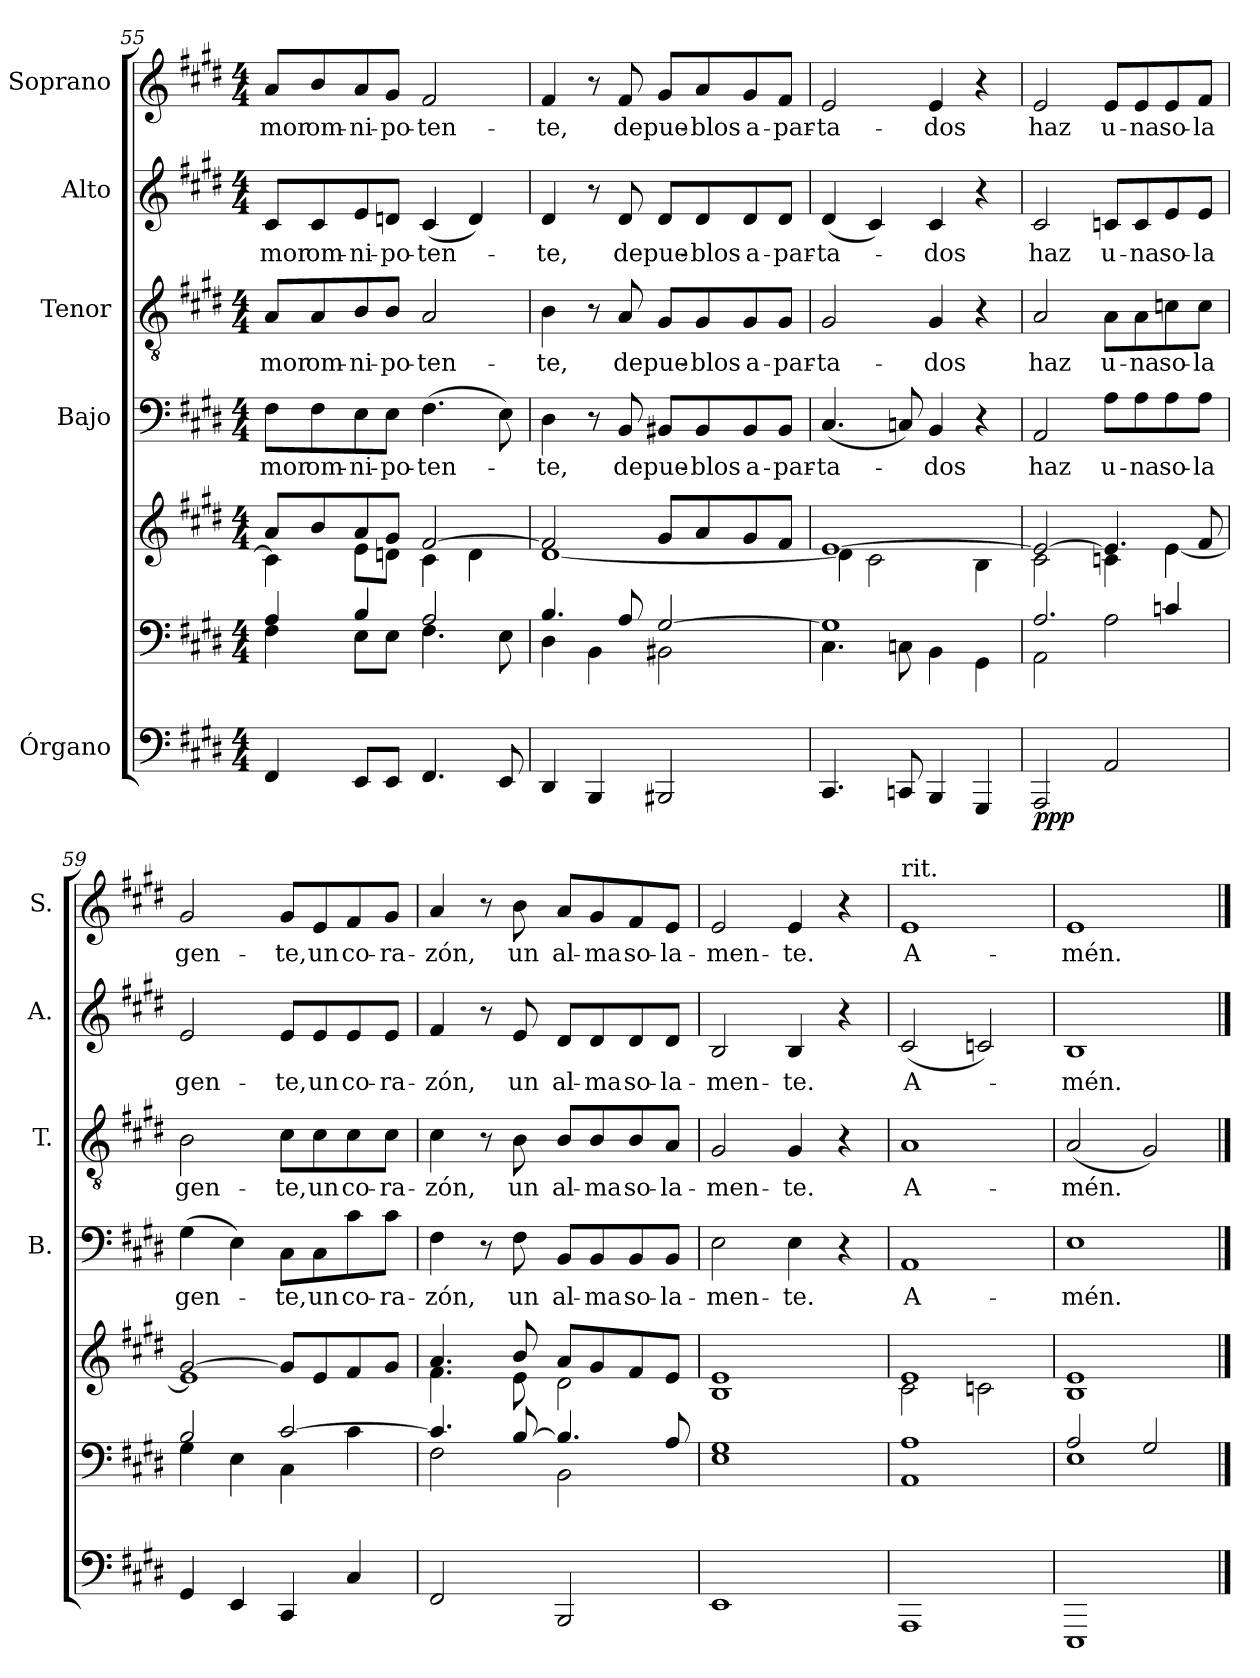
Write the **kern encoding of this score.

**kern	**kern	**kern	**dynam	**kern	**text	**kern	**text	**kern	**text	**kern	**text
*part5	*part5	*part5	*part5	*part4	*part4	*part3	*part3	*part2	*part2	*part1	*part1
*staff7	*staff6	*staff5	*staff5/6/7	*staff4	*staff4	*staff3	*staff3	*staff2	*staff2	*staff1	*staff1
*I"Órgano	*	*	*	*I"Bajo	*	*I"Tenor	*	*I"Alto	*	*I"Soprano	*
*	*	*	*	*I'B.	*	*I'T.	*	*I'A.	*	*I'S.	*
*clefF4	*clefF4	*clefG2	*	*clefF4	*	*clefGv2	*	*clefG2	*	*clefG2	*
*k[f#c#g#d#]	*k[f#c#g#d#]	*k[f#c#g#d#]	*	*k[f#c#g#d#]	*	*k[f#c#g#d#]	*	*k[f#c#g#d#]	*	*k[f#c#g#d#]	*
*M4/4	*M4/4	*M4/4	*	*M4/4	*	*M4/4	*	*M4/4	*	*M4/4	*
=55	=55	=55	=55	=55	=55	=55	=55	=55	=55	=55	=55
*	*^	*^	*	*	*	*	*	*	*	*	*
4FF#/	4A/	4F#\	8a/L	4c#\]	.	8F#\L	-mor	8A/L	-mor	8c#/L	-mor	8a/L	-mor
.	.	.	8b/	.	.	8F#\	om-	8A/	om-	8c#/	om-	8b/	om-
8EE/L	4B/	8E\L	8a/	8e\L	.	8E\	-ni-	8B/	-ni-	8e/	-ni-	8a/	-ni-
8EE/J	.	8E\J	8g#/J	8dn\J	.	8E\J	-po-	8B/J	-po-	8dn/J	-po-	8g#/J	-po-
4.FF#/	2A/	4.F#\	[2f#/	4c#\	.	(4.F#\	-ten-	2A/	-ten-	(4c#/	-ten-	2f#/	-ten-
.	.	.	.	4d\	.	.	.	.	.	4d/)	.	.	.
8EE/	.	8E\	.	.	.	8E\)	.	.	.	.	.	.	.
=56	=56	=56	=56	=56	=56	=56	=56	=56	=56	=56	=56	=56	=56
4DD#/	4.B/	4D#\	2f#/]	[1d#	.	4D#\	-te,	4B\	-te,	4d#/	-te,	4f#/	-te,
4BBB/	.	4BB\	.	.	.	8r	.	8r	.	8r	.	8r	.
.	8A/	.	.	.	.	8BB/	de	8A/	de	8d#/	de	8f#/	de
2BBB#X/	[2G#/	2BB#X\	8g#/L	.	.	8BB#X/L	pue-	8G#/L	pue-	8d#/L	pue-	8g#/L	pue-
.	.	.	8a/	.	.	8BB#/	-blos	8G#/	-blos	8d#/	-blos	8a/	-blos
.	.	.	8g#/	.	.	8BB#/	a-	8G#/	a-	8d#/	a-	8g#/	a-
.	.	.	8f#/J	.	.	8BB#/J	-par-	8G#/J	-par-	8d#/J	-par-	8f#/J	-par-
=57	=57	=57	=57	=57	=57	=57	=57	=57	=57	=57	=57	=57	=57
4.CC#/	1G#]	4.C#\	[1e	4d#\]	.	(4.C#/	-ta-	2G#/	-ta-	(4d#/	-ta-	2e/	-ta-
.	.	.	.	2c#\	.	.	.	.	.	4c#/)	.	.	.
8CCn/	.	8Cn\	.	.	.	8Cn/)	.	.	.	.	.	.	.
4BBB/	.	4BB\	.	.	.	4BB/	-dos	4G#/	-dos	4c#/	-dos	4e/	-dos
4GGG#/	.	4GG#\	.	4B\	.	4r	.	4r	.	4r	.	4r	.
=58	=58	=58	=58	=58	=58	=58	=58	=58	=58	=58	=58	=58	=58
!	!	!	!	!	!LO:DY:b=3	!	!	!	!	!	!	!	!
!	!	!	!	!	!LO:DY:n=1:b=2	!	!	!	!	!	!	!	!
!	!	!	!	!	!LO:DY:n=2:b	!	!	!	!	!	!	!	!
2AAA/	2.A/	2AA\	2e/_	2c#\	p p p	2AA/	haz	2A/	haz	2c#/	haz	2e/	haz
2AA/	.	2A\	4.e/]	4cn\	.	8A\L	u-	8A\L	u-	8cn/L	u-	8e/L	u-
.	.	.	.	.	.	8A\	-na	8A\	-na	8c/	-na	8e/	-na
.	4cn/	.	.	[4e\	.	8A\	so-	8cn\	so-	8e/	so-	8e/	so-
.	.	.	8f#/	.	.	8A\J	-la	8c\J	-la	8e/J	-la	8f#/J	-la
=59	=59	=59	=59	=59	=59	=59	=59	=59	=59	=59	=59	=59	=59
4GG#/	2B/	4G#\	[2g#/	1e]	.	(4G#\	gen-	2B\	gen-	2e/	gen-	2g#/	gen-
4EE/	.	4E\	.	.	.	4E\)	.	.	.	.	.	.	.
4CC#/	[2c#/	4C#\	8g#/L]	.	.	8C#\L	-te,	8c#\L	-te,	8e/L	-te,	8g#/L	-te,
.	.	.	8e/	.	.	8C#\	un	8c#\	un	8e/	un	8e/	un
!	!	!	!	!	!LO:DY:b=3	!	!	!	!	!	!	!	!
!	!	!	!	!	!LO:DY:n=1:b=2	!	!	!	!	!	!	!	!
!	!	!	!	!	!LO:DY:n=2:b	!	!	!	!	!	!	!	!
4C#/	.	4c#\	8f#/	.	mp mp mp	8c#\	co-	8c#\	co-	8e/	co-	8f#/	co-
.	.	.	8g#/J	.	.	8c#\J	-ra-	8c#\J	-ra-	8e/J	-ra-	8g#/J	-ra-
=60	=60	=60	=60	=60	=60	=60	=60	=60	=60	=60	=60	=60	=60
!	!	!	!	!	!LO:DY:b=2	!	!	!	!	!	!	!	!
!	!	!	!	!	!LO:DY:n=1:b	!	!	!	!	!	!	!	!
2FF#/	4.c#/]	2F#\	4.a/	4.f#\	mf mf	4F#\	-zón,	4c#\	-zón,	4f#/	-zón,	4a/	-zón,
.	.	.	.	.	.	8r	.	8r	.	8r	.	8r	.
.	[8B/	.	8b/	8e\	.	8F#\	un	8B\	un	8e/	un	8b\	un
2BBB/	4.B/]	2BB\	8a/L	2d#\	.	8BB/L	al-	8B/L	al-	8d#/L	al-	8a/L	al-
.	.	.	8g#/	.	.	8BB/	-ma	8B/	-ma	8d#/	-ma	8g#/	-ma
.	.	.	8f#/	.	.	8BB/	so-	8B/	so-	8d#/	so-	8f#/	so-
.	8A/	.	8e/J	.	.	8BB/J	-la-	8A/J	-la-	8d#/J	-la-	8e/J	-la-
=61	=61	=61	=61	=61	=61	=61	=61	=61	=61	=61	=61	=61	=61
1EE	1G#	1E	1e	1B	.	2E\	-men-	2G#/	-men-	2B/	-men-	2e/	-men-
.	.	.	.	.	.	4E\	-te.	4G#/	-te.	4B/	-te.	4e/	-te.
.	.	.	.	.	.	4r	.	4r	.	4r	.	4r	.
=62	=62	=62	=62	=62	=62	=62	=62	=62	=62	=62	=62	=62	=62
!	!	!	!	!	!	!	!	!	!	!	!	!LO:TX:a:t=rit.	!
1AAA	1A	1AA	1e	2c#\	.	1AA	A-	1A	A-	(2c#/	A-	1e	A-
.	.	.	.	2cn\	.	.	.	.	.	2cn/)	.	.	.
=63	=63	=63	=63	=63	=63	=63	=63	=63	=63	=63	=63	=63	=63
1EEE	2A/	1E	1e	1B	.	1E	-mén.	(2A/	-mén.	1B	-mén.	1e	-mén.
.	2G#/	.	.	.	.	.	.	2G#/)	.	.	.	.	.
*	*v	*v	*	*	*	*	*	*	*	*	*	*	*
*	*	*v	*v	*	*	*	*	*	*	*	*	*
==	==	==	==	==	==	==	==	==	==	==	==
*-	*-	*-	*-	*-	*-	*-	*-	*-	*-	*-	*-
